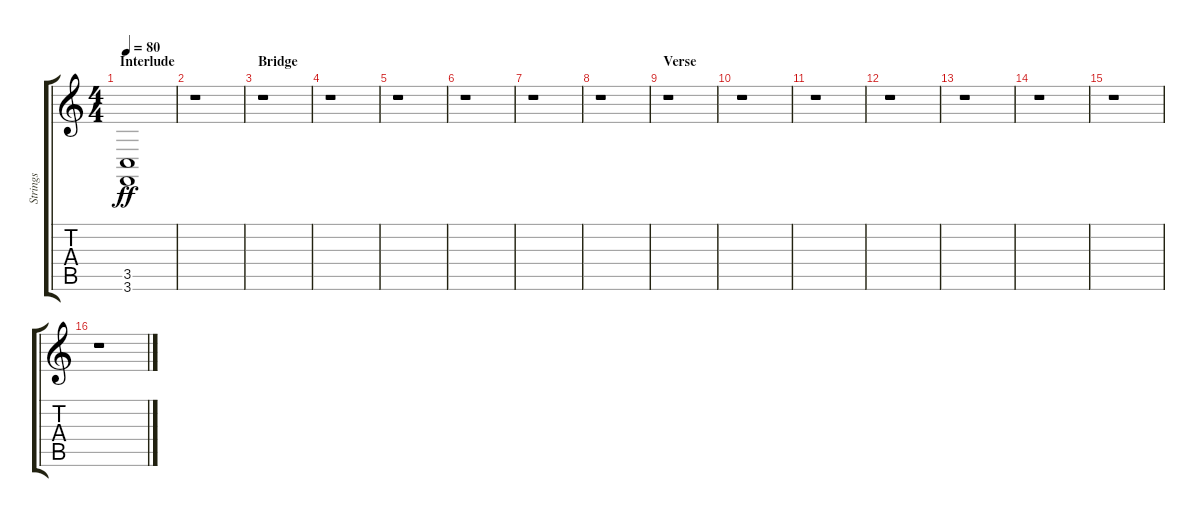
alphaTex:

\track ("Strings" "Strings") {instrument stringensemble1}
\staff {score tabs}
\tuning (E4 B3 G3 D3 A2 D2) {hide}
\ts (4 4)
\section ("" "Interlude")
\tempo 80
\clef g2
\ks c
(3.5 3.6).1{dy ff} |
r.1 |
\section ("" "Bridge")
r.1 |
r.1 |
r.1 |
r.1 |
r.1 |
r.1 |
\section ("" "Verse")
r.1 |
r.1 |
r.1 |
r.1 |
r.1 |
r.1 |
r.1 |
r.1
